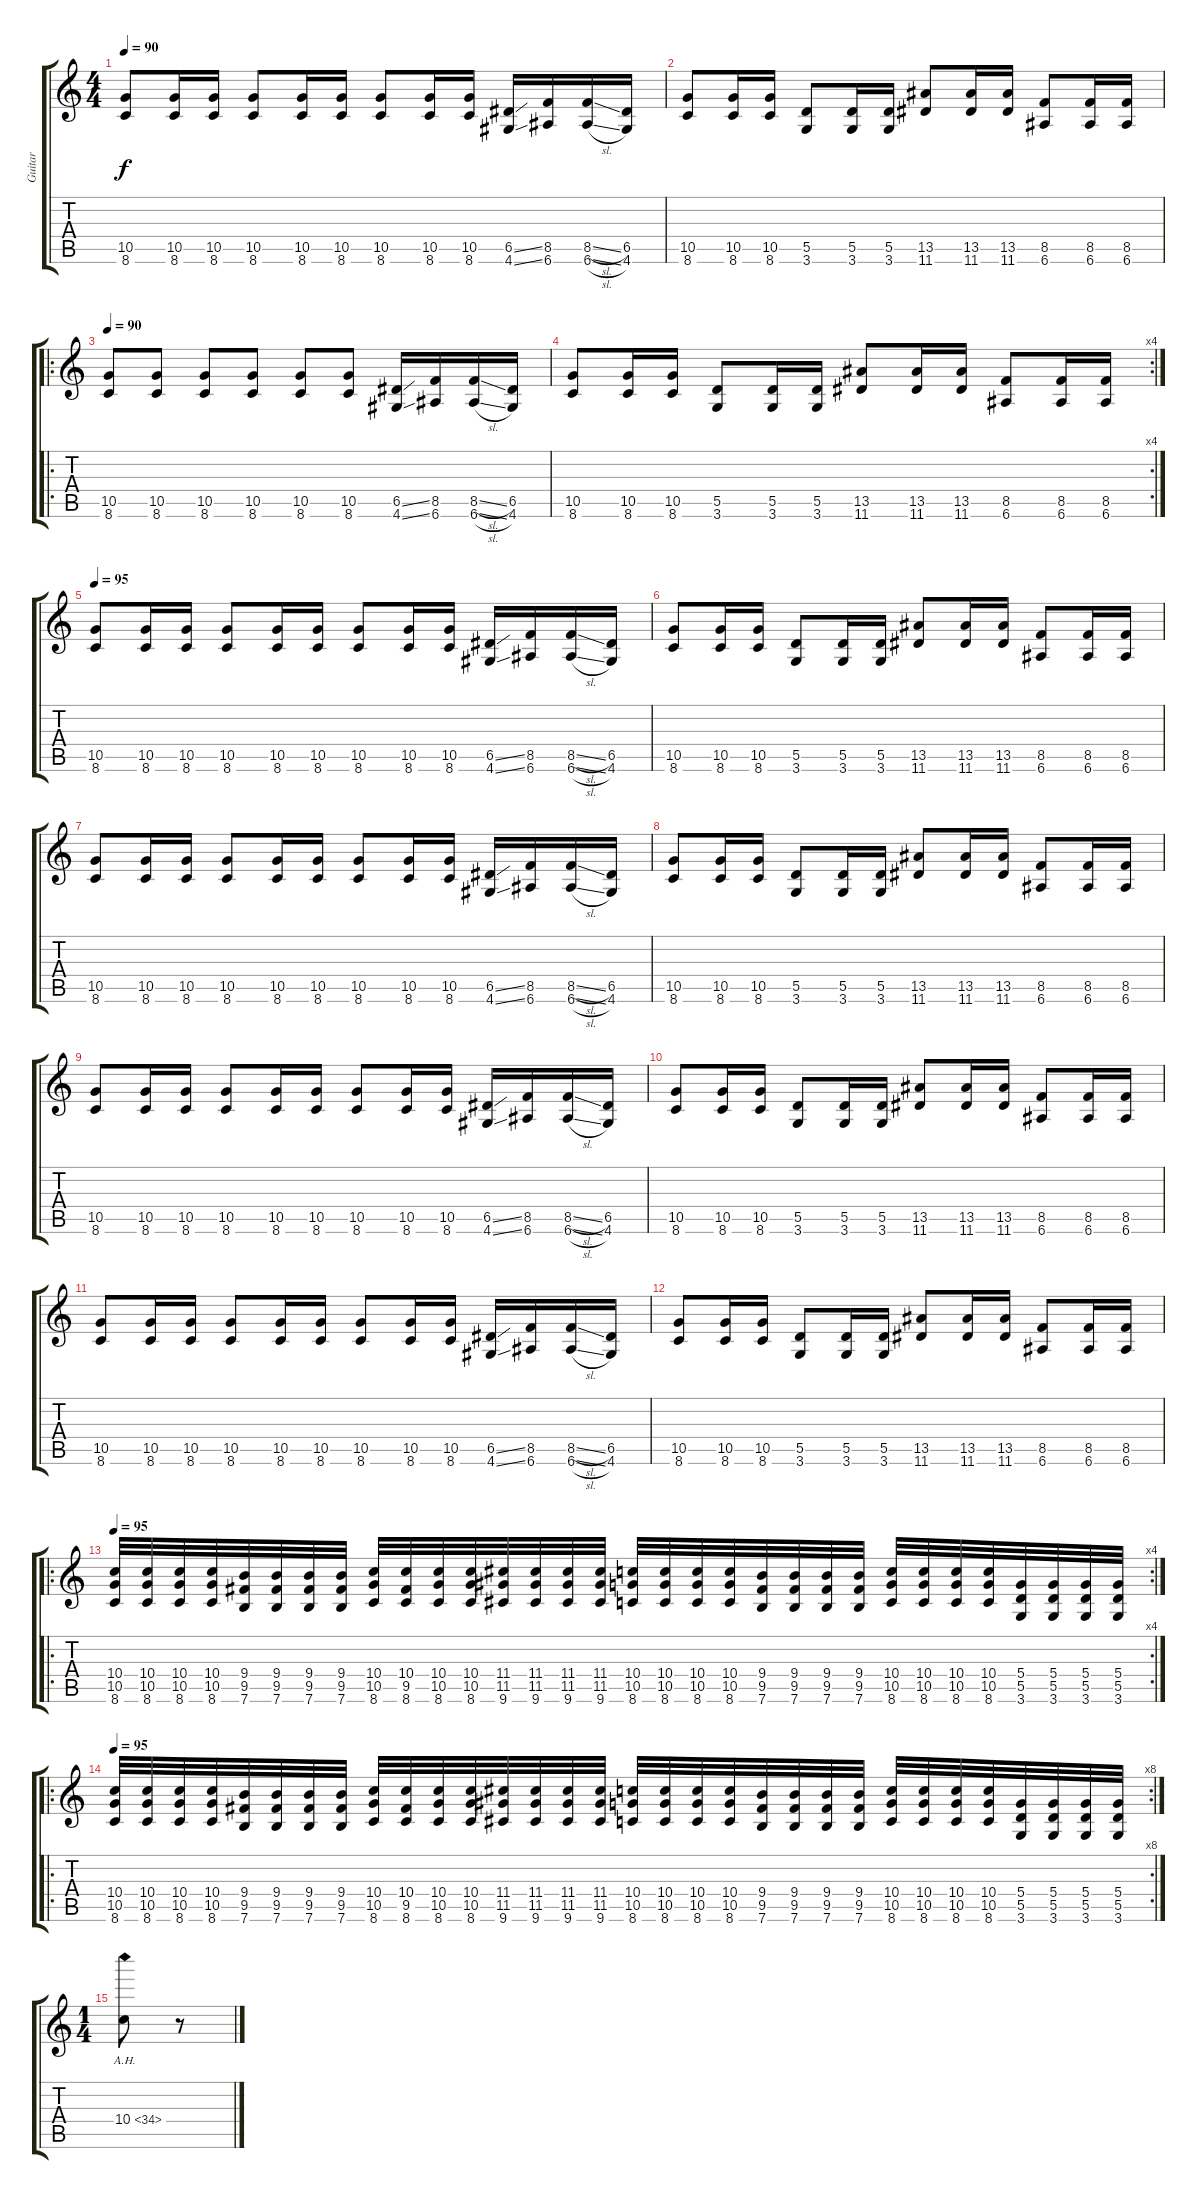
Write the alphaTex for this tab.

\track ("Guitar" "Guitar") {instrument distortionguitar}
\staff {score tabs}
\tuning (E4 B3 G3 D3 A2 E2) {hide}
\ts (4 4)
\tempo 90
\clef g2
\ks c
(10.5 8.6).8{dy f} (10.5 8.6).16 (10.5 8.6).16 (10.5 8.6).8 (10.5 8.6).16 (10.5 8.6).16 (10.5 8.6).8 (10.5 8.6).16 (10.5 8.6).16 (6.5{ss} 4.6{ss}).16 (8.5 6.6).16 (8.5{sl} 6.6{sl}).16 (6.5 4.6).16 |
(10.5 8.6).8 (10.5 8.6).16 (10.5 8.6).16 (5.5 3.6).8 (5.5 3.6).16 (5.5 3.6).16 (13.5 11.6).8 (13.5 11.6).16 (13.5 11.6).16 (8.5 6.6).8 (8.5 6.6).16 (8.5 6.6).16 |
\ro
\tempo 90
(10.5 8.6).8 (10.5 8.6).8 (10.5 8.6).8 (10.5 8.6).8 (10.5 8.6).8 (10.5 8.6).8 (6.5{ss} 4.6{ss}).16 (8.5 6.6).16 (8.5{sl} 6.6{sl}).16 (6.5 4.6).16 |
\rc 4
(10.5 8.6).8 (10.5 8.6).16 (10.5 8.6).16 (5.5 3.6).8 (5.5 3.6).16 (5.5 3.6).16 (13.5 11.6).8 (13.5 11.6).16 (13.5 11.6).16 (8.5 6.6).8 (8.5 6.6).16 (8.5 6.6).16 |
\tempo 90
\tempo 95
(10.5 8.6).8 (10.5 8.6).16 (10.5 8.6).16 (10.5 8.6).8 (10.5 8.6).16 (10.5 8.6).16 (10.5 8.6).8 (10.5 8.6).16 (10.5 8.6).16 (6.5{ss} 4.6{ss}).16 (8.5 6.6).16 (8.5{sl} 6.6{sl}).16 (6.5 4.6).16 |
(10.5 8.6).8 (10.5 8.6).16 (10.5 8.6).16 (5.5 3.6).8 (5.5 3.6).16 (5.5 3.6).16 (13.5 11.6).8 (13.5 11.6).16 (13.5 11.6).16 (8.5 6.6).8 (8.5 6.6).16 (8.5 6.6).16 |
(10.5 8.6).8 (10.5 8.6).16 (10.5 8.6).16 (10.5 8.6).8 (10.5 8.6).16 (10.5 8.6).16 (10.5 8.6).8 (10.5 8.6).16 (10.5 8.6).16 (6.5{ss} 4.6{ss}).16 (8.5 6.6).16 (8.5{sl} 6.6{sl}).16 (6.5 4.6).16 |
(10.5 8.6).8 (10.5 8.6).16 (10.5 8.6).16 (5.5 3.6).8 (5.5 3.6).16 (5.5 3.6).16 (13.5 11.6).8 (13.5 11.6).16 (13.5 11.6).16 (8.5 6.6).8 (8.5 6.6).16 (8.5 6.6).16 |
(10.5 8.6).8 (10.5 8.6).16 (10.5 8.6).16 (10.5 8.6).8 (10.5 8.6).16 (10.5 8.6).16 (10.5 8.6).8 (10.5 8.6).16 (10.5 8.6).16 (6.5{ss} 4.6{ss}).16 (8.5 6.6).16 (8.5{sl} 6.6{sl}).16 (6.5 4.6).16 |
(10.5 8.6).8 (10.5 8.6).16 (10.5 8.6).16 (5.5 3.6).8 (5.5 3.6).16 (5.5 3.6).16 (13.5 11.6).8 (13.5 11.6).16 (13.5 11.6).16 (8.5 6.6).8 (8.5 6.6).16 (8.5 6.6).16 |
(10.5 8.6).8 (10.5 8.6).16 (10.5 8.6).16 (10.5 8.6).8 (10.5 8.6).16 (10.5 8.6).16 (10.5 8.6).8 (10.5 8.6).16 (10.5 8.6).16 (6.5{ss} 4.6{ss}).16 (8.5 6.6).16 (8.5{sl} 6.6{sl}).16 (6.5 4.6).16 |
(10.5 8.6).8 (10.5 8.6).16 (10.5 8.6).16 (5.5 3.6).8 (5.5 3.6).16 (5.5 3.6).16 (13.5 11.6).8 (13.5 11.6).16 (13.5 11.6).16 (8.5 6.6).8 (8.5 6.6).16 (8.5 6.6).16 |
\ro
\rc 4
\tempo 95
(10.4 10.5 8.6).32 (10.4 10.5 8.6).32 (10.4 10.5 8.6).32 (10.4 10.5 8.6).32 (9.4 9.5 7.6).32 (9.4 9.5 7.6).32 (9.4 9.5 7.6).32 (9.4 9.5 7.6).32 (10.4 10.5 8.6).32 (10.4 9.5 8.6).32 (10.4 10.5 8.6).32 (10.4 10.5 8.6).32 (11.4 11.5 9.6).32 (11.4 11.5 9.6).32 (11.4 11.5 9.6).32 (11.4 11.5 9.6).32 (10.4 10.5 8.6).32 (10.4 10.5 8.6).32 (10.4 10.5 8.6).32 (10.4 10.5 8.6).32 (9.4 9.5 7.6).32 (9.4 9.5 7.6).32 (9.4 9.5 7.6).32 (9.4 9.5 7.6).32 (10.4 10.5 8.6).32 (10.4 10.5 8.6).32 (10.4 10.5 8.6).32 (10.4 10.5 8.6).32 (5.4 5.5 3.6).32 (5.4 5.5 3.6).32 (5.4 5.5 3.6).32 (5.4 5.5 3.6).32 |
\ro
\rc 8
\tempo 95
(10.4 10.5 8.6).32 (10.4 10.5 8.6).32 (10.4 10.5 8.6).32 (10.4 10.5 8.6).32 (9.4 9.5 7.6).32 (9.4 9.5 7.6).32 (9.4 9.5 7.6).32 (9.4 9.5 7.6).32 (10.4 10.5 8.6).32 (10.4 9.5 8.6).32 (10.4 10.5 8.6).32 (10.4 10.5 8.6).32 (11.4 11.5 9.6).32 (11.4 11.5 9.6).32 (11.4 11.5 9.6).32 (11.4 11.5 9.6).32 (10.4 10.5 8.6).32 (10.4 10.5 8.6).32 (10.4 10.5 8.6).32 (10.4 10.5 8.6).32 (9.4 9.5 7.6).32 (9.4 9.5 7.6).32 (9.4 9.5 7.6).32 (9.4 9.5 7.6).32 (10.4 10.5 8.6).32 (10.4 10.5 8.6).32 (10.4 10.5 8.6).32 (10.4 10.5 8.6).32 (5.4 5.5 3.6).32 (5.4 5.5 3.6).32 (5.4 5.5 3.6).32 (5.4 5.5 3.6).32 |
\ts (1 4)
10.4{ah 24}.8 r.8
